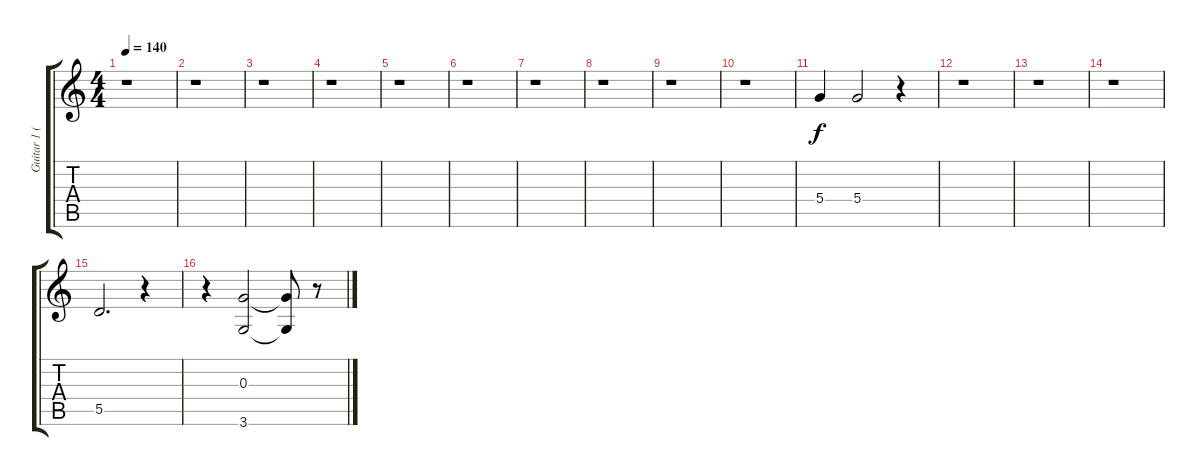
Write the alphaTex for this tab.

\track ("Guitar 1 (Fills)" "Guitar 1 (") {instrument overdrivenguitar}
\staff {score tabs}
\tuning (E4 B3 G3 D3 A2 E2) {hide}
\ts (4 4)
\tempo 140
\clef g2
\ks c
r.1{dy f} |
r.1 |
r.1 |
r.1 |
r.1 |
r.1 |
r.1 |
r.1 |
r.1 |
r.1 |
5.4.4 5.4.2 r.4 |
r.1 |
r.1 |
r.1 |
5.5.2{d} r.4 |
r.4 (0.3 3.6).2 (0.3{t} 3.6{t}).8 r.8
